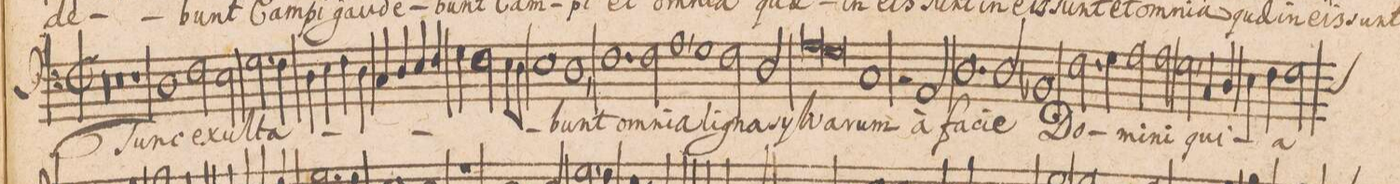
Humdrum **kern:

**kern	**text
*I"Basso	*
*clefF4	*
*k[]	*
*met(c|)	*
*M2/1	*
=43||-	=43||-
*M2/1	*
*met(c|)	*
00r	.
=44-	=44-
=45-	=45-
0r	.
=46-	=46-
1r	.
1D\	Tunc
=47-	=47-
2F\	ex-
2E\	-ul-
2.G\	-ta-
4F\	.
=48-	=48-
4D\	.
4E\	.
4F\	.
4D\	.
4C/	.
4D/	.
4E/	.
4F/	.
=49-	=49-
4G\	.
2F\	.
8E\L	.
8D\J	.
1E\	.
=50-	=50-
1D\,	-bunt
1.F\	om-
=51-	=51-
2F\	-ni-
1A\,	-a
=52-	=52-
1G\	li-
2F\	-gna
2D/	syl-
=53-	=53-
*lig	*
1A\	-va-
1G\	.
*Xlig	*
=54-	=54-
1C/	-rum
2r	.
2AA/	a
=55-	=55-
1.D\	fa-
2D\	-ci-
=56-	=56-
1BB-X/	-e
2.F\	Do-
4G\	.
=57-	=57-
2A\	.
2A\	-mi-
2G\,	-ni
4C/	qui-
4D/	.
=58-	=58-
4E\	.
4F\	.
*custos:d	*
2G\	-a
*-	*-
